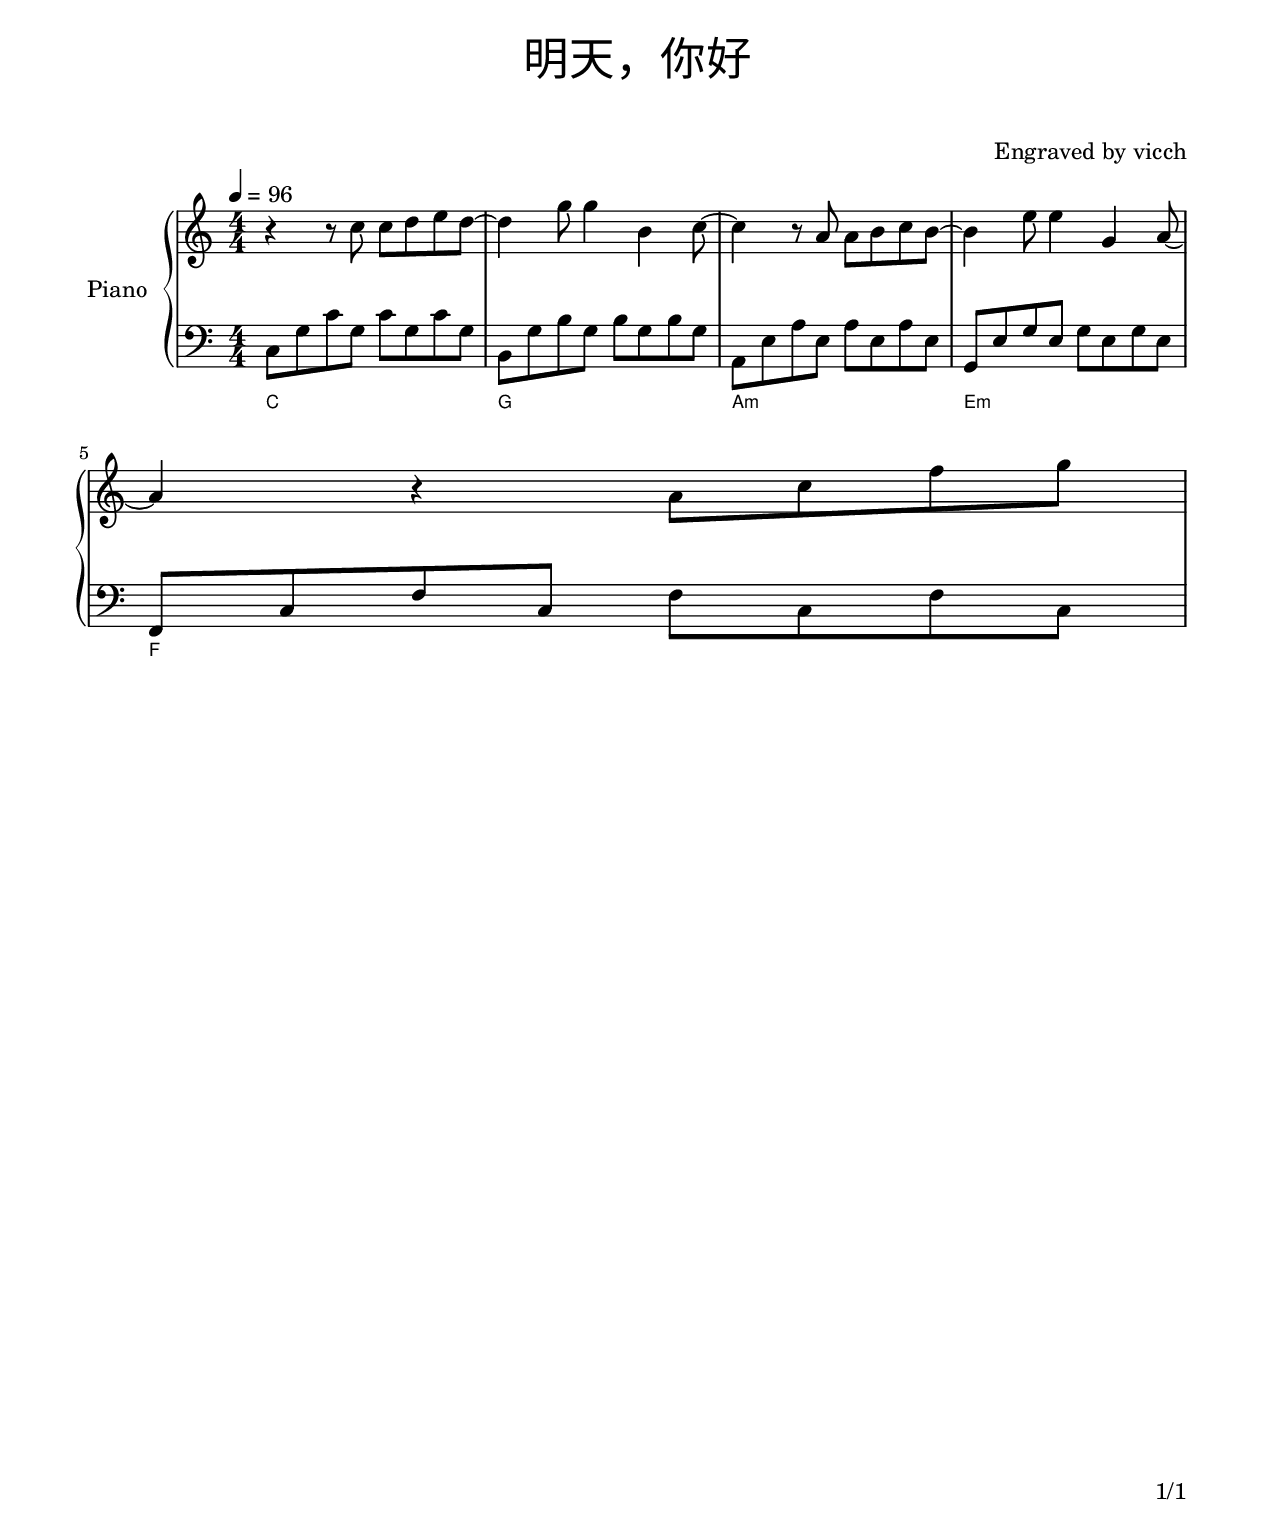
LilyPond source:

\version "2.24.3"

#(define title      "明天，你好")
#(define title-font "FangSong")
#(define sequence   "EveryonePiano 20")
#(define total-page 1)

\include "../base.ly"

\markup \vspace #1.5

CI  = { c8  g8 c'8 g8 c'8 g8 c'8 g8 }
EmI = { g,8 e8 g8  e8 g8  e8 g8  e8 }
FI  = { f,8 c8 f8  c8 f8  c8 f8  c8 }
GI  = { b,8 g8 b8  g8 b8  g8 b8  g8 }
AmI = { a,8 e8 a8  e8 a8  e8 a8  e8 }

\score {
  \new PianoStaff \with {
    instrumentName = "Piano"
  } <<
    \new Staff {
      \tempo 4 = 96
      \clef treble
      \key c \major
      \time 4/4
      
      r4  r8 c''8 c''8 d''8 e''8 d''8~ | d''4 g''8 g''4 b'4 c''8~ | c''4 r8 a'8 a'8 b'8 c''8 b'8~ | b'4 e''8 e''4 g'4 a'8~ | \break
      a'4 r4      a'8  c''8 f''8 g''8~ |
    }
    \new Staff {
      \clef bass
      \key c \major
      \time 4/4
      
      \CI | \GI | \AmI | \EmI |
      \FI |
    }
    \chords {
      
      c1 | g1 | a1:m | e1:m |
      f1 |
    }
  >>
  \layout {}
  \midi {}
}
